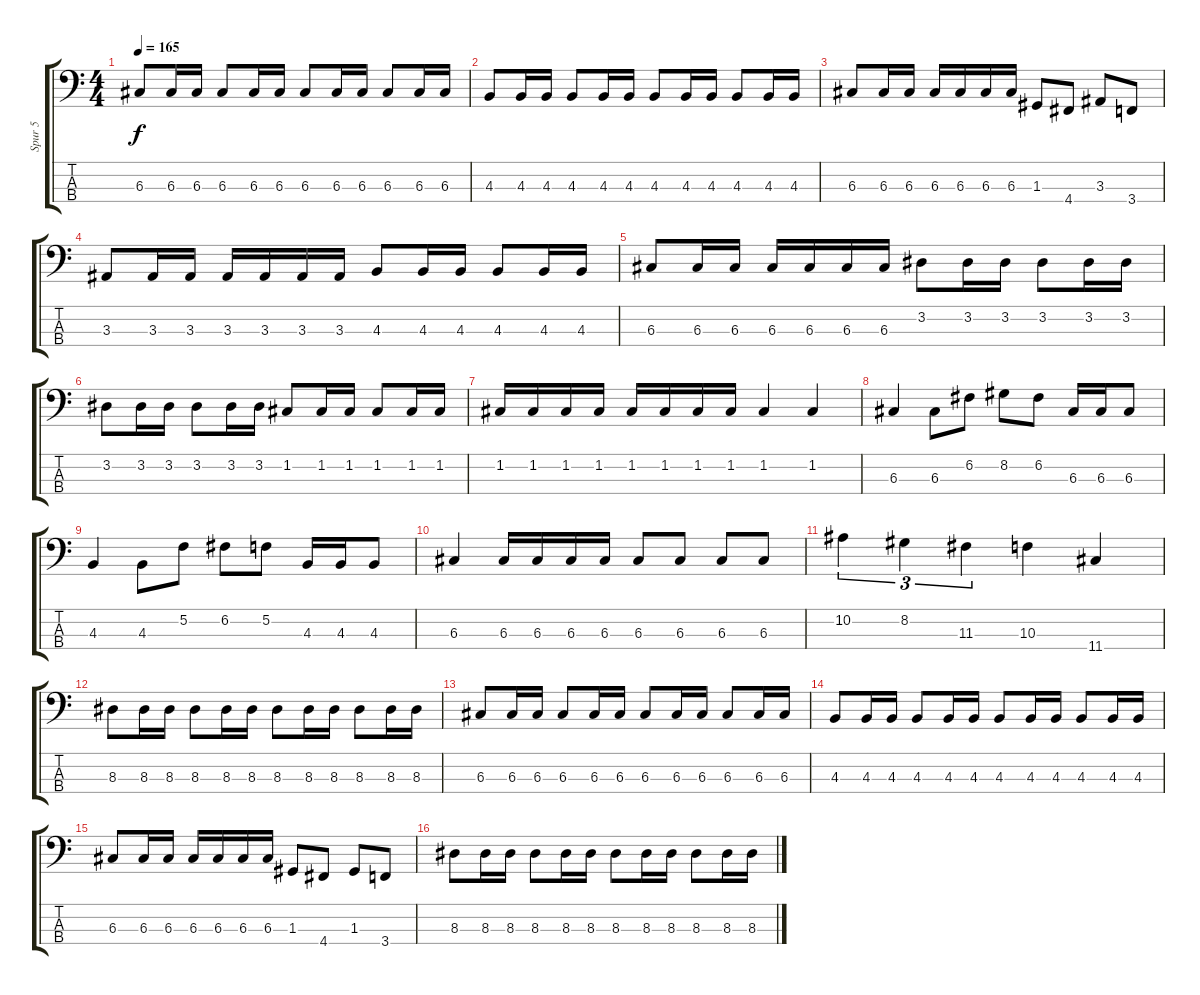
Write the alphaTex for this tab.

\track ("Spur 5" "Spur 5") {instrument electricbasspick}
\staff {score tabs}
\tuning (F2 C2 G1 D1) {hide}
\ts (4 4)
\tempo 165
\clef f4
\ks c
6.3.8{dy f} 6.3.16 6.3.16 6.3.8 6.3.16 6.3.16 6.3.8 6.3.16 6.3.16 6.3.8 6.3.16 6.3.16 |
4.3.8 4.3.16 4.3.16 4.3.8 4.3.16 4.3.16 4.3.8 4.3.16 4.3.16 4.3.8 4.3.16 4.3.16 |
6.3.8 6.3.16 6.3.16 6.3.16 6.3.16 6.3.16 6.3.16 1.3.8 4.4.8 3.3.8 3.4.8 |
3.3.8 3.3.16 3.3.16 3.3.16 3.3.16 3.3.16 3.3.16 4.3.8 4.3.16 4.3.16 4.3.8 4.3.16 4.3.16 |
6.3.8 6.3.16 6.3.16 6.3.16 6.3.16 6.3.16 6.3.16 3.2.8 3.2.16 3.2.16 3.2.8 3.2.16 3.2.16 |
3.2.8 3.2.16 3.2.16 3.2.8 3.2.16 3.2.16 1.2.8 1.2.16 1.2.16 1.2.8 1.2.16 1.2.16 |
1.2.16 1.2.16 1.2.16 1.2.16 1.2.16 1.2.16 1.2.16 1.2.16 1.2.4 1.2.4 |
6.3.4 6.3.8 6.2.8 8.2.8 6.2.8 6.3.16 6.3.16 6.3.8 |
4.3.4 4.3.8 5.2.8 6.2.8 5.2.8 4.3.16 4.3.16 4.3.8 |
6.3.4 6.3.16 6.3.16 6.3.16 6.3.16 6.3.8 6.3.8 6.3.8 6.3.8 |
10.2.4{tu (3 2)} 8.2.4{tu (3 2)} 11.3.4{tu (3 2)} 10.3.4 11.4.4 |
8.3.8 8.3.16 8.3.16 8.3.8 8.3.16 8.3.16 8.3.8 8.3.16 8.3.16 8.3.8 8.3.16 8.3.16 |
6.3.8 6.3.16 6.3.16 6.3.8 6.3.16 6.3.16 6.3.8 6.3.16 6.3.16 6.3.8 6.3.16 6.3.16 |
4.3.8 4.3.16 4.3.16 4.3.8 4.3.16 4.3.16 4.3.8 4.3.16 4.3.16 4.3.8 4.3.16 4.3.16 |
6.3.8 6.3.16 6.3.16 6.3.16 6.3.16 6.3.16 6.3.16 1.3.8 4.4.8 1.3.8 3.4.8 |
8.3.8 8.3.16 8.3.16 8.3.8 8.3.16 8.3.16 8.3.8 8.3.16 8.3.16 8.3.8 8.3.16 8.3.16
